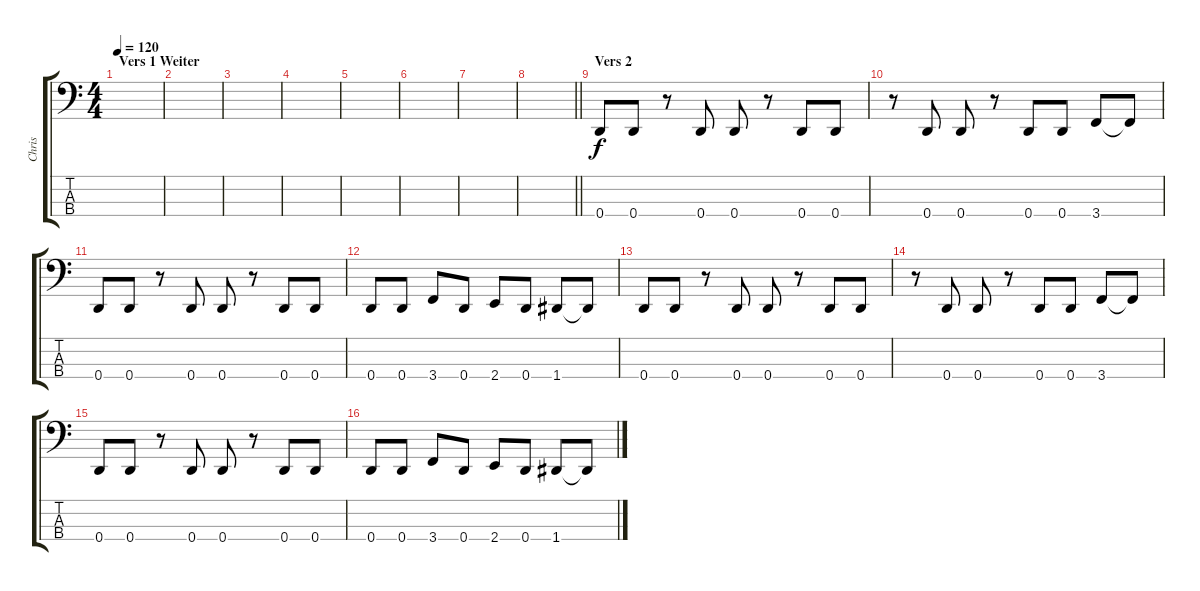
\track ("Chris" "Chris") {instrument electricbassfinger}
\staff {score tabs}
\tuning (F2 C2 G1 D1) {hide}
\ts (4 4)
\section ("" "Vers 1 Weiter")
\tempo 120
\clef f4
\ks c
|
|
|
|
|
|
|
\barLineRight lightlight
|
\section ("" "Vers 2")
0.4.8 0.4.8 r.8 0.4.8 0.4.8 r.8 0.4.8 0.4.8 |
r.8 0.4.8 0.4.8 r.8 0.4.8 0.4.8 3.4.8 3.4{t}.8 |
0.4.8 0.4.8 r.8 0.4.8 0.4.8 r.8 0.4.8 0.4.8 |
0.4.8 0.4.8 3.4.8 0.4.8 2.4.8 0.4.8 1.4.8 1.4{t}.8 |
0.4.8 0.4.8 r.8 0.4.8 0.4.8 r.8 0.4.8 0.4.8 |
r.8 0.4.8 0.4.8 r.8 0.4.8 0.4.8 3.4.8 3.4{t}.8 |
0.4.8 0.4.8 r.8 0.4.8 0.4.8 r.8 0.4.8 0.4.8 |
0.4.8 0.4.8 3.4.8 0.4.8 2.4.8 0.4.8 1.4.8 1.4{t}.8
